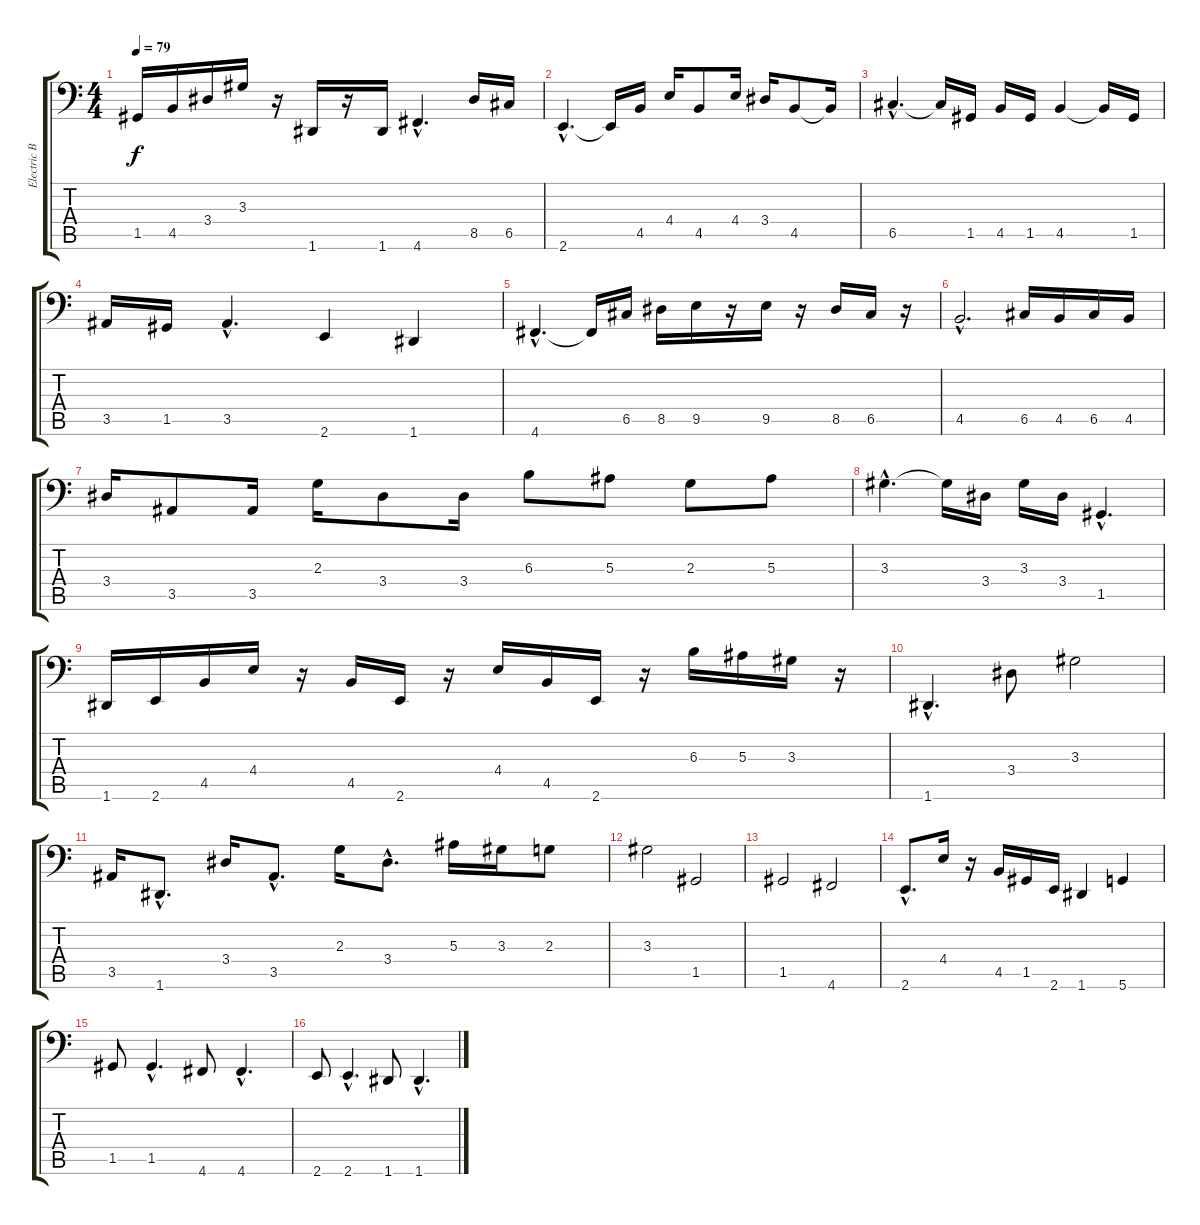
\track ("Electric Bass" "Electric B") {instrument electricbassfinger}
\staff {score tabs}
\tuning (D3 A2 F2 C2 G1 D1) {hide}
\ts (4 4)
\tempo 79
\clef f4
\ks c
1.5.16{dy f} 4.5.16 3.4.16 3.3.16 r.16 1.6.16 r.16 1.6.16 4.6{hac}.4{d} 8.5.16 6.5.16 |
2.6{hac}.4{d} 2.6{t}.16 4.5.16 4.4.16 4.5.8 4.4.16 3.4.16 4.5.8 4.5{t}.16 |
6.5{hac}.4{d} 6.5{t}.16 1.5.16 4.5.16 1.5.16 4.5.4 4.5{t}.16 1.5.16 |
3.5.16 1.5.16 3.5{hac}.4{d} 2.6.4 1.6.4 |
4.6{hac}.4{d} 4.6{t}.16 6.5.16 8.5.16 9.5.16 r.16 9.5.16 r.16 8.5.16 6.5.16 r.16 |
4.5{hac}.2{d} 6.5.16 4.5.16 6.5.16 4.5.16 |
3.4.16 3.5.8 3.5.16 2.3.16 3.4.8 3.4.16 6.3.8 5.3.8 2.3.8 5.3.8 |
3.3{hac}.4{d} 3.3{t}.16 3.4.16 3.3.16 3.4.16 1.5{hac}.4{d} |
1.6.16 2.6.16 4.5.16 4.4.16 r.16 4.5.16 2.6.16 r.16 4.4.16 4.5.16 2.6.16 r.16 6.3.16 5.3.16 3.3.16 r.16 |
1.6{hac}.4{d} 3.4.8 3.3.2 |
3.5.16 1.6{hac}.8{d} 3.4.16 3.5{hac}.8{d} 2.3.16 3.4{hac}.8{d} 5.3.16 3.3.16 2.3.8 |
3.3.2 1.5.2 |
1.5.2 4.6.2 |
2.6{hac}.8{d} 4.4.16 r.16 4.5.16 1.5.16 2.6.16 1.6.4 5.6.4 |
1.5.8 1.5{hac}.4{d} 4.6.8 4.6{hac}.4{d} |
2.6.8 2.6{hac}.4{d} 1.6.8 1.6{hac}.4{d}
